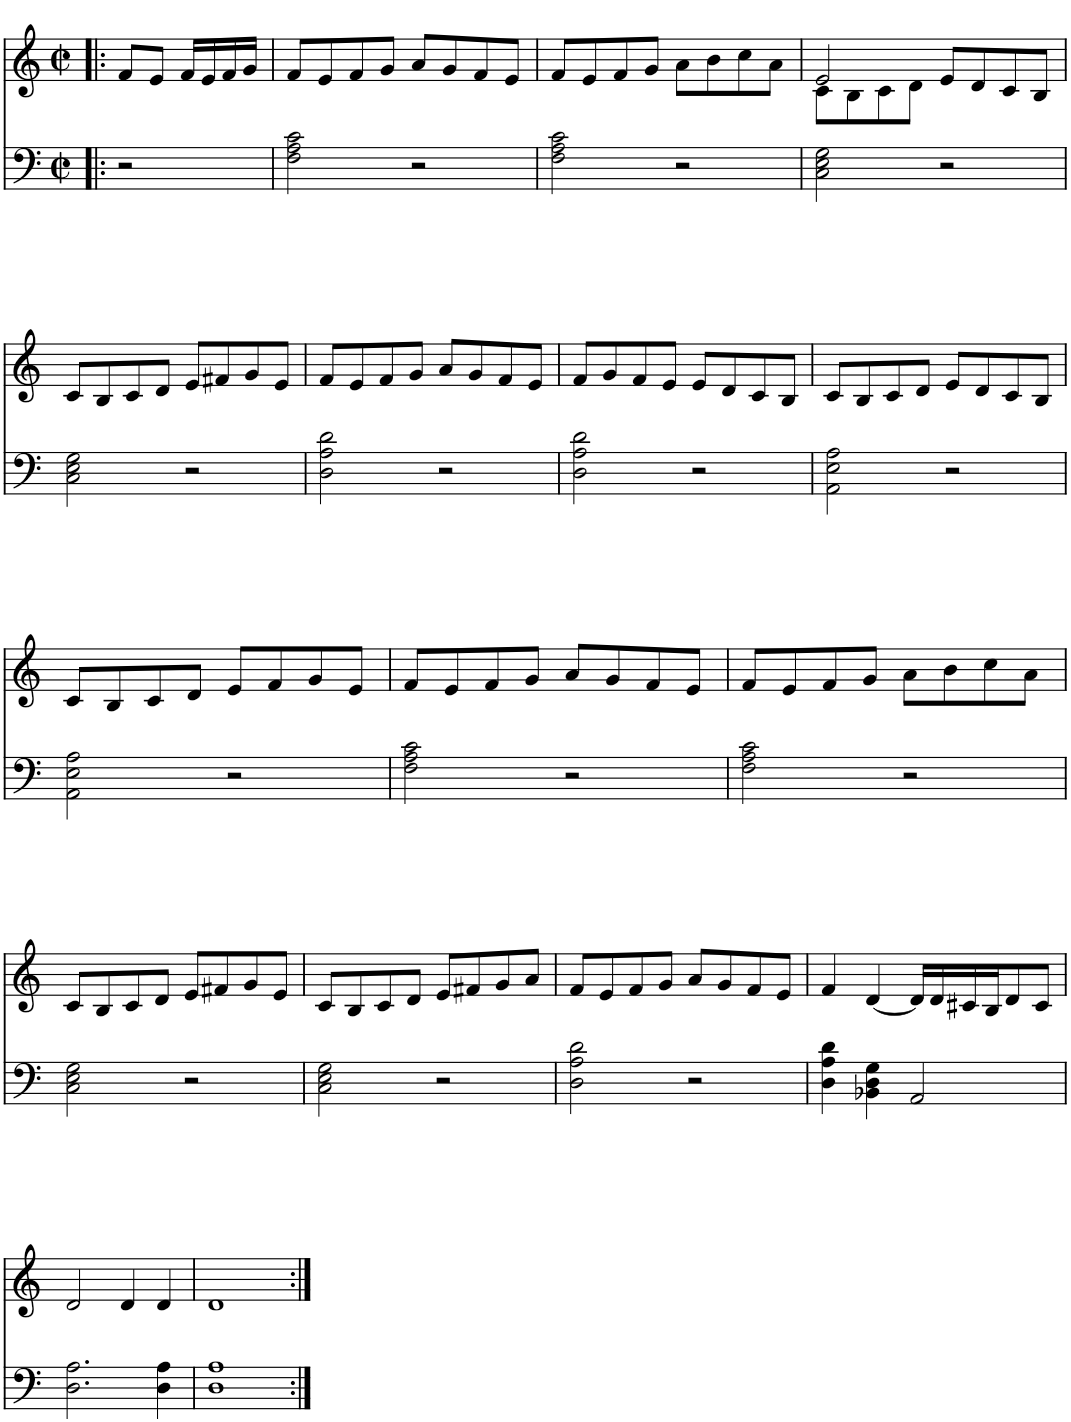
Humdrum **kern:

**kern	**kern
*part1	*part1
*staff2	*staff1
*I"Laute	*
*clefF4	*clefG2
*k[]	*k[]
*M2/2	*M2/2
*met(c|)	*met(c|)
=1!|:	=1!|:
2r	8f/L
.	8e/J
.	16f/LL
.	16e/
.	16f/
.	16g/JJ
=2	=2
2F\ 2A\ 2c\	8f/L
.	8e/
.	8f/
.	8g/J
2r	8a/L
.	8g/
.	8f/
.	8e/J
=3	=3
2F\ 2A\ 2c\	8f/L
.	8e/
.	8f/
.	8g/J
2r	8a\L
.	8b\
.	8cc\
.	8a\J
=4	=4
*	*^
2C\ 2E\ 2G\	2e/	8c\L
.	.	8B\
.	.	8c\
.	.	8d\J
2r	8e/L	2ryy
.	8d/	.
.	8c/	.
.	8B/J	.
*	*v	*v
!!LO:LB:g=z
=5	=5
2C\ 2E\ 2G\	8c/L
.	8B/
.	8c/
.	8d/J
2r	8e/L
.	8f#X/
.	8g/
.	8e/J
=6	=6
2D\ 2A\ 2d\	8f/L
.	8e/
.	8f/
.	8g/J
2r	8a/L
.	8g/
.	8f/
.	8e/J
=7	=7
2D\ 2A\ 2d\	8f/L
.	8g/
.	8f/
.	8e/J
2r	8e/L
.	8d/
.	8c/
.	8B/J
=8	=8
2AA\ 2E\ 2A\	8c/L
.	8B/
.	8c/
.	8d/J
2r	8e/L
.	8d/
.	8c/
.	8B/J
!!LO:LB:g=z
=9	=9
2AA\ 2E\ 2A\	8c/L
.	8B/
.	8c/
.	8d/J
2r	8e/L
.	8f/
.	8g/
.	8e/J
=10	=10
2F\ 2A\ 2c\	8f/L
.	8e/
.	8f/
.	8g/J
2r	8a/L
.	8g/
.	8f/
.	8e/J
=11	=11
2F\ 2A\ 2c\	8f/L
.	8e/
.	8f/
.	8g/J
2r	8a\L
.	8b\
.	8cc\
.	8a\J
!!LO:LB:g=z
=12	=12
2C\ 2E\ 2G\	8c/L
.	8B/
.	8c/
.	8d/J
2r	8e/L
.	8f#X/
.	8g/
.	8e/J
=13	=13
2C\ 2E\ 2G\	8c/L
.	8B/
.	8c/
.	8d/J
2r	8e/L
.	8f#X/
.	8g/
.	8a/J
=14	=14
2D\ 2A\ 2d\	8f/L
.	8e/
.	8f/
.	8g/J
2r	8a/L
.	8g/
.	8f/
.	8e/J
=15	=15
4D\ 4A\ 4d\	4f/
4BB-X\ 4D\ 4G\	[4d/
2AA/	16d/LL]
.	16d/
.	16c#X/
.	16B/J
.	8d/
.	8c#/J
!!LO:LB:g=z
=16	=16
2.D\ 2.A\	2d/
.	4d/
4D\ 4A\	4d/
=17	=17
1D 1A	1d
=:|!	=:|!
*-	*-
